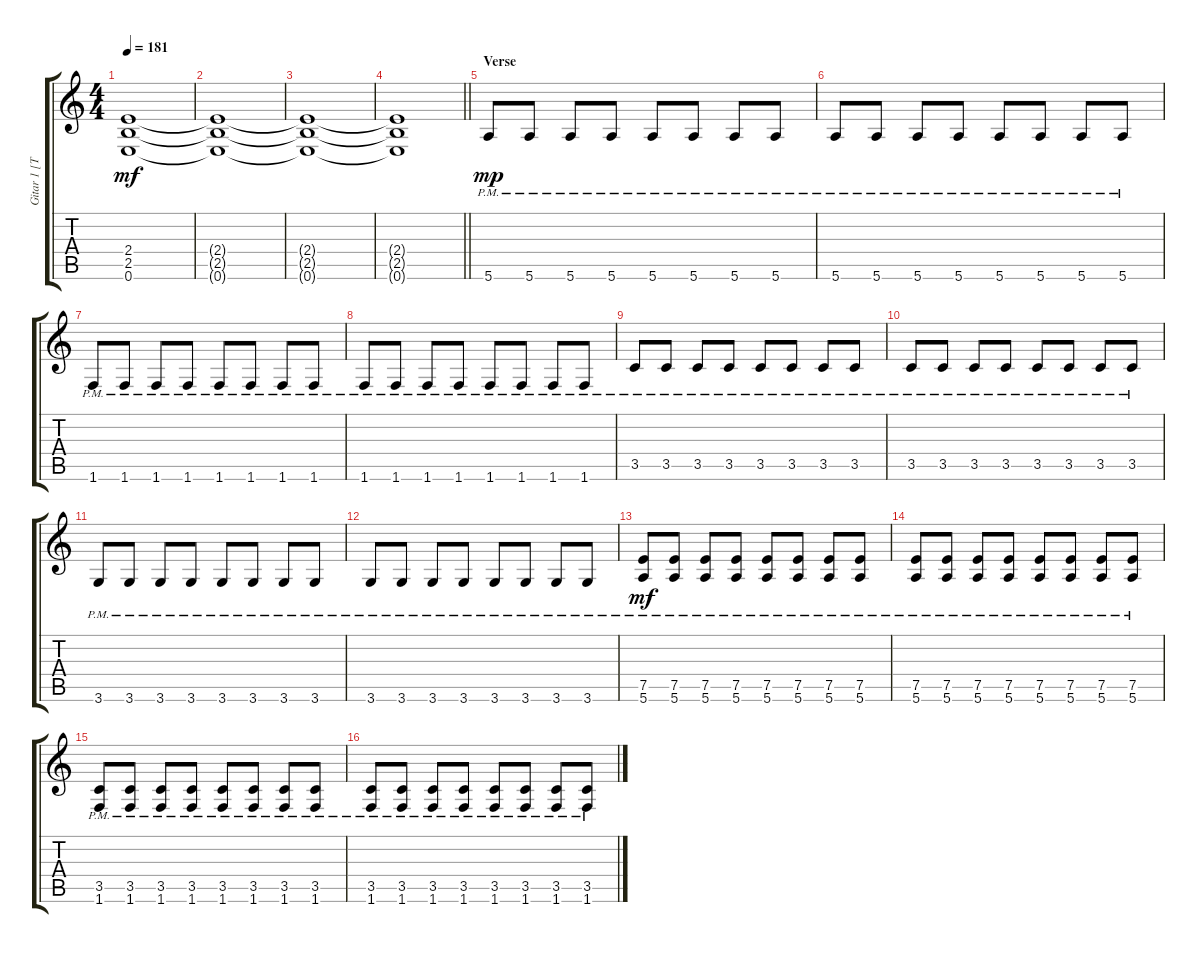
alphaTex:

\track ("Gitar 1 [Toru]" "Gitar 1 [T") {instrument overdrivenguitar}
\staff {score tabs}
\tuning (E4 B3 G3 D3 A2 E2) {hide}
\ts (4 4)
\tempo 181
\clef g2
\ks c
(2.4 2.5 0.6).1{dy mf} |
(2.4{t} 2.5{t} 0.6{t}).1 |
(2.4{t} 2.5{t} 0.6{t}).1 |
\barLineRight lightlight
(2.4{t} 2.5{t} 0.6{t}).1 |
\section ("" "Verse")
5.6{pm}.8{dy mp} 5.6{pm}.8 5.6{pm}.8 5.6{pm}.8 5.6{pm}.8 5.6{pm}.8 5.6{pm}.8 5.6{pm}.8 |
5.6{pm}.8 5.6{pm}.8 5.6{pm}.8 5.6{pm}.8 5.6{pm}.8 5.6{pm}.8 5.6{pm}.8 5.6{pm}.8 |
1.6{pm}.8 1.6{pm}.8 1.6{pm}.8 1.6{pm}.8 1.6{pm}.8 1.6{pm}.8 1.6{pm}.8 1.6{pm}.8 |
1.6{pm}.8 1.6{pm}.8 1.6{pm}.8 1.6{pm}.8 1.6{pm}.8 1.6{pm}.8 1.6{pm}.8 1.6{pm}.8 |
3.5{pm}.8 3.5{pm}.8 3.5{pm}.8 3.5{pm}.8 3.5{pm}.8 3.5{pm}.8 3.5{pm}.8 3.5{pm}.8 |
3.5{pm}.8 3.5{pm}.8 3.5{pm}.8 3.5{pm}.8 3.5{pm}.8 3.5{pm}.8 3.5{pm}.8 3.5{pm}.8 |
3.6{pm}.8 3.6{pm}.8 3.6{pm}.8 3.6{pm}.8 3.6{pm}.8 3.6{pm}.8 3.6{pm}.8 3.6{pm}.8 |
3.6{pm}.8 3.6{pm}.8 3.6{pm}.8 3.6{pm}.8 3.6{pm}.8 3.6{pm}.8 3.6{pm}.8 3.6{pm}.8 |
(7.5{pm} 5.6{pm}).8{dy mf} (7.5{pm} 5.6{pm}).8 (7.5{pm} 5.6{pm}).8 (7.5{pm} 5.6{pm}).8 (7.5{pm} 5.6{pm}).8 (7.5{pm} 5.6{pm}).8 (7.5{pm} 5.6{pm}).8 (7.5{pm} 5.6{pm}).8 |
(7.5{pm} 5.6{pm}).8 (7.5{pm} 5.6{pm}).8 (7.5{pm} 5.6{pm}).8 (7.5{pm} 5.6{pm}).8 (7.5{pm} 5.6{pm}).8 (7.5{pm} 5.6{pm}).8 (7.5{pm} 5.6{pm}).8 (7.5{pm} 5.6{pm}).8 |
(3.5{pm} 1.6{pm}).8 (3.5{pm} 1.6{pm}).8 (3.5{pm} 1.6{pm}).8 (3.5{pm} 1.6{pm}).8 (3.5{pm} 1.6{pm}).8 (3.5{pm} 1.6{pm}).8 (3.5{pm} 1.6{pm}).8 (3.5{pm} 1.6{pm}).8 |
(3.5{pm} 1.6{pm}).8 (3.5{pm} 1.6{pm}).8 (3.5{pm} 1.6{pm}).8 (3.5{pm} 1.6{pm}).8 (3.5{pm} 1.6{pm}).8 (3.5{pm} 1.6{pm}).8 (3.5{pm} 1.6{pm}).8 (3.5{pm} 1.6{pm}).8
